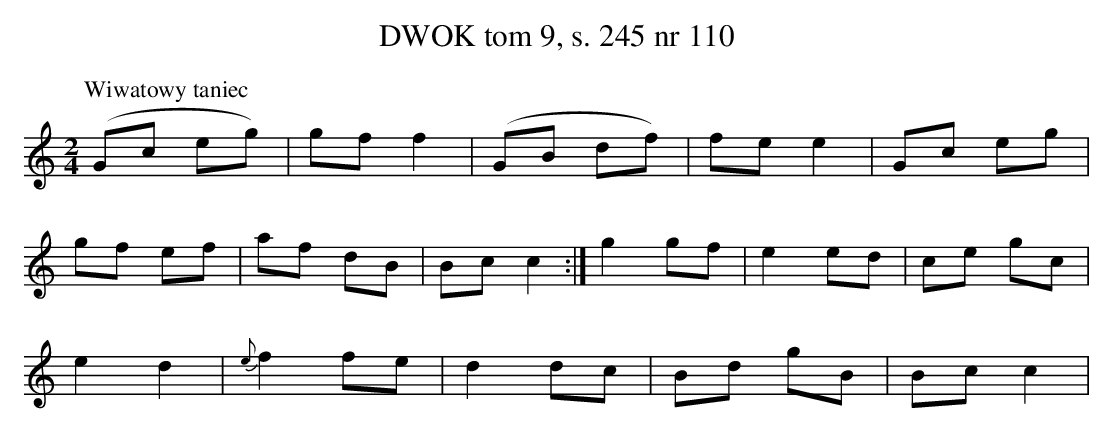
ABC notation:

X:1
T:DWOK tom 9, s. 245 nr 110
L:1/16
M:2/4
K:C
P:Wiwatowy taniec
(G2c2 e2g2)|g2f2 f4|(G2B2 d2f2)|f2e2 e4|G2c2 e2g2|
g2f2 e2f2|a2f2 d2B2|B2c2 c4:|g4 g2f2|e4 e2d2|c2e2 g2c2|
e4 d4|{e}f4 f2e2|d4 d2c2|B2d2 g2B2|B2c2 c4|
